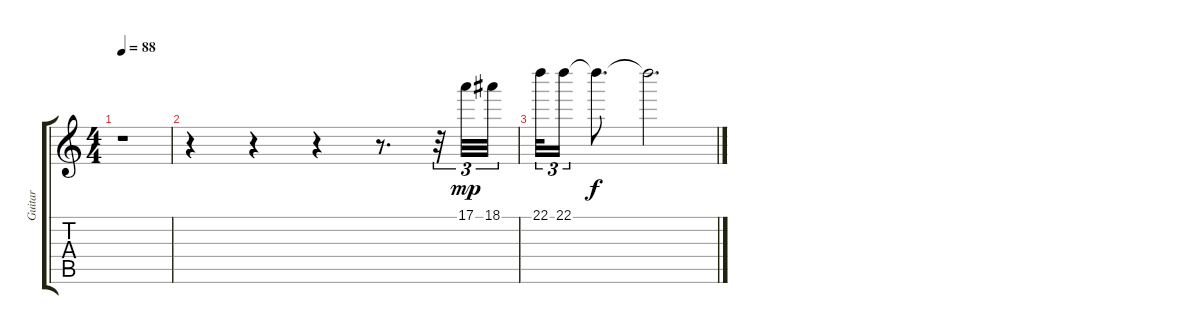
\track ("Guitar" "Guitar") {instrument acousticguitarsteel}
\staff {score tabs}
\tuning (E4 B3 G3 D3 A2 E2) {hide}
\ts (4 4)
\tempo 88
\clef g2
\ks c
r.1{dy f} |
r.4 r.4 r.4 r.8{d} r.32{tu (3 2)} 17.1.32{tu (3 2) dy mp} 18.1.32{tu (3 2)} |
22.1.32{tu (3 2)} 22.1.16{tu (3 2)} 22.1{t}.8{d dy f} 22.1{t}.2{d}
